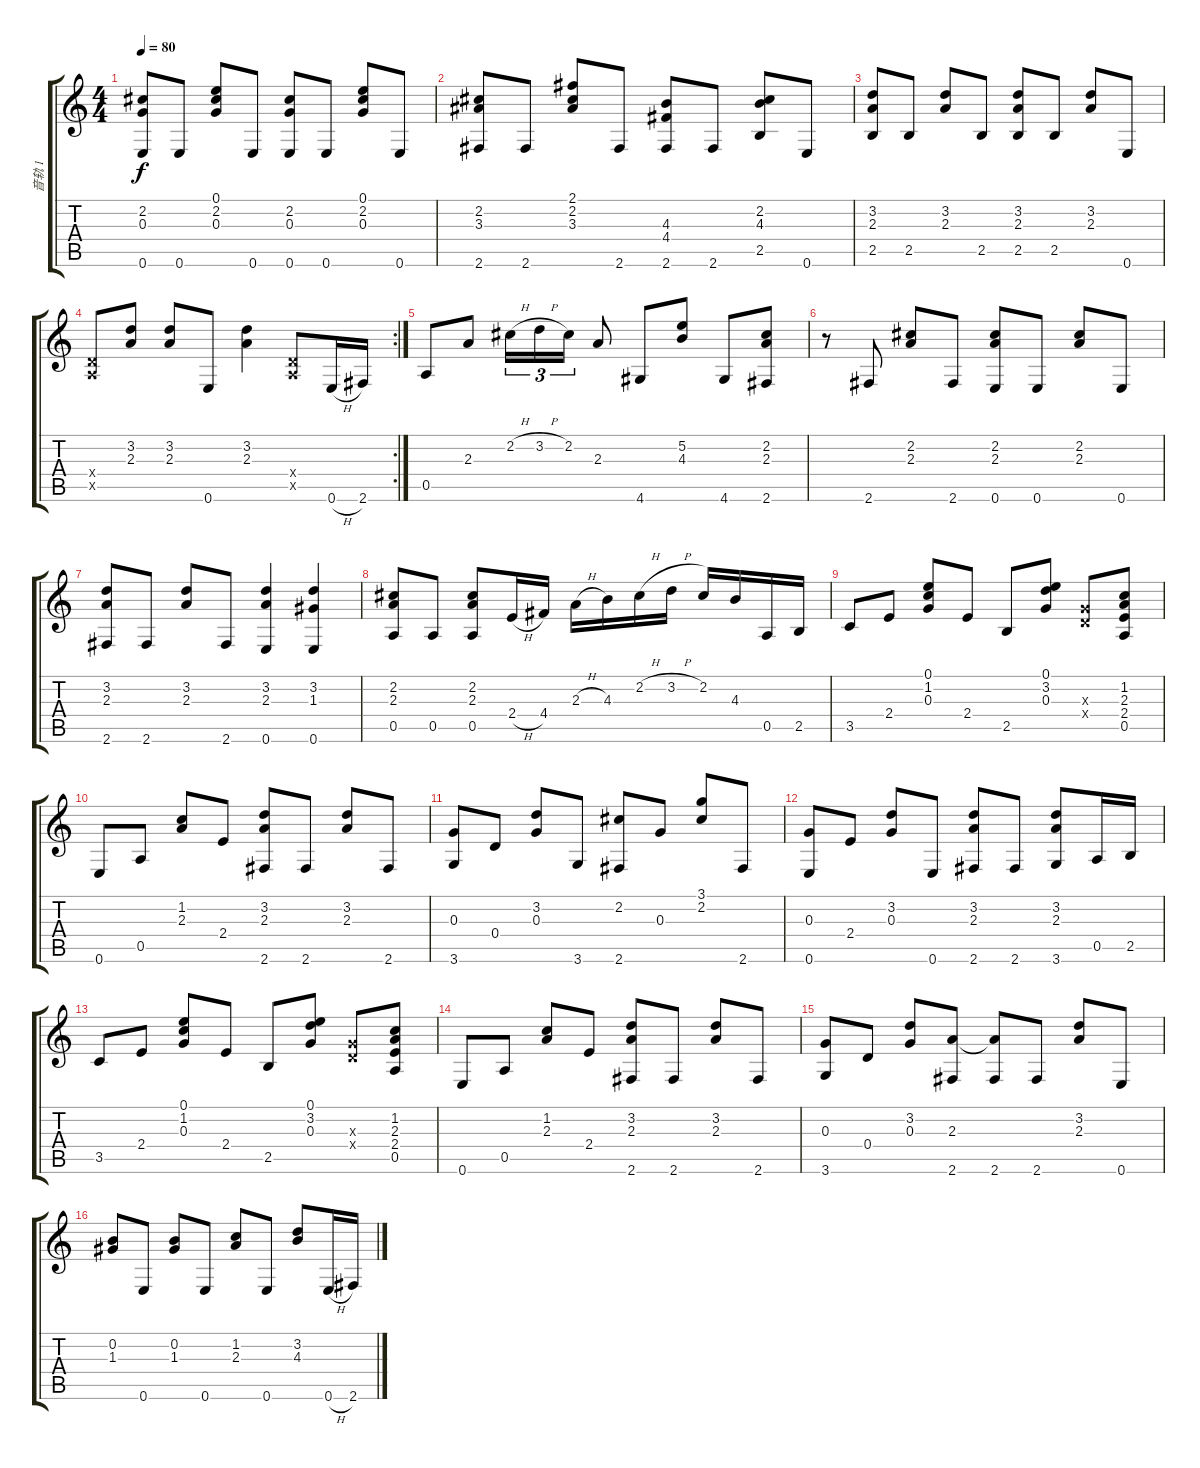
\track ("音轨 1" "音轨 1") {instrument acousticguitarsteel}
\staff {score tabs}
\tuning (E4 B3 G3 D3 A2 E2) {hide}
\ts (4 4)
\tempo 80
\clef g2
\ks c
(2.2 0.3 0.6).8{dy f} 0.6.8 (0.1 2.2 0.3).8 0.6.8 (2.2 0.3 0.6).8 0.6.8 (0.1 2.2 0.3).8 0.6.8 |
(2.2 3.3 2.6).8 2.6.8 (2.1 2.2 3.3).8 2.6.8 (4.3 4.4 2.6).8 2.6.8 (2.2 4.3 2.5).8 0.6.8 |
(3.2 2.3 2.5).8 2.5.8 (3.2 2.3).8 2.5.8 (3.2 2.3 2.5).8 2.5.8 (3.2 2.3).8 0.6.8 |
\rc 2
(0.4{x} 0.5{x}).8 (3.2 2.3).8 (3.2 2.3).8 0.6.8 (3.2 2.3).4 (0.4{x} 0.5{x}).8 0.6{h}.16 2.6.16 |
0.5.8 2.3.8 2.2{h}.16{tu (3 2)} 3.2{h}.16{tu (3 2)} 2.2.16{tu (3 2)} 2.3.8 4.6.8 (5.2 4.3).8 4.6.8 (2.2 2.3 2.6).8 |
r.8 2.6.8 (2.2 2.3).8 2.6.8 (2.2 2.3 0.6).8 0.6.8 (2.2 2.3).8 0.6.8 |
(3.2 2.3 2.6).8 2.6.8 (3.2 2.3).8 2.6.8 (3.2 2.3 0.6).4 (3.2 1.3 0.6).4 |
(2.2 2.3 0.5).8 0.5.8 (2.2 2.3 0.5).8 2.4{h}.16 4.4.16 2.3{h}.16 4.3.16 2.2{h}.16 3.2{h}.16 2.2.16 4.3.16 0.5.16 2.5.16 |
3.5.8 2.4.8 (0.1 1.2 0.3).8 2.4.8 2.5.8 (0.1 3.2 0.3).8 (0.3{x} 0.4{x}).8 (1.2 2.3 2.4 0.5).8 |
0.6.8 0.5.8 (1.2 2.3).8 2.4.8 (3.2 2.3 2.6).8 2.6.8 (3.2 2.3).8 2.6.8 |
(0.3 3.6).8 0.4.8 (3.2 0.3).8 3.6.8 (2.2 2.6).8 0.3.8 (3.1 2.2).8 2.6.8 |
(0.3 0.6).8 2.4.8 (3.2 0.3).8 0.6.8 (3.2 2.3 2.6).8 2.6.8 (3.2 2.3 3.6).8 0.5.16 2.5.16 |
3.5.8 2.4.8 (0.1 1.2 0.3).8 2.4.8 2.5.8 (0.1 3.2 0.3).8 (0.3{x} 0.4{x}).8 (1.2 2.3 2.4 0.5).8 |
0.6.8 0.5.8 (1.2 2.3).8 2.4.8 (3.2 2.3 2.6).8 2.6.8 (3.2 2.3).8 2.6.8 |
(0.3 3.6).8 0.4.8 (3.2 0.3).8 (2.3 2.6).8 (2.3{t} 2.6).8 2.6.8 (3.2 2.3).8 0.6.8 |
(0.2 1.3).8 0.6.8 (0.2 1.3).8 0.6.8 (1.2 2.3).8 0.6.8 (3.2 4.3).8 0.6{h}.16 2.6.16
